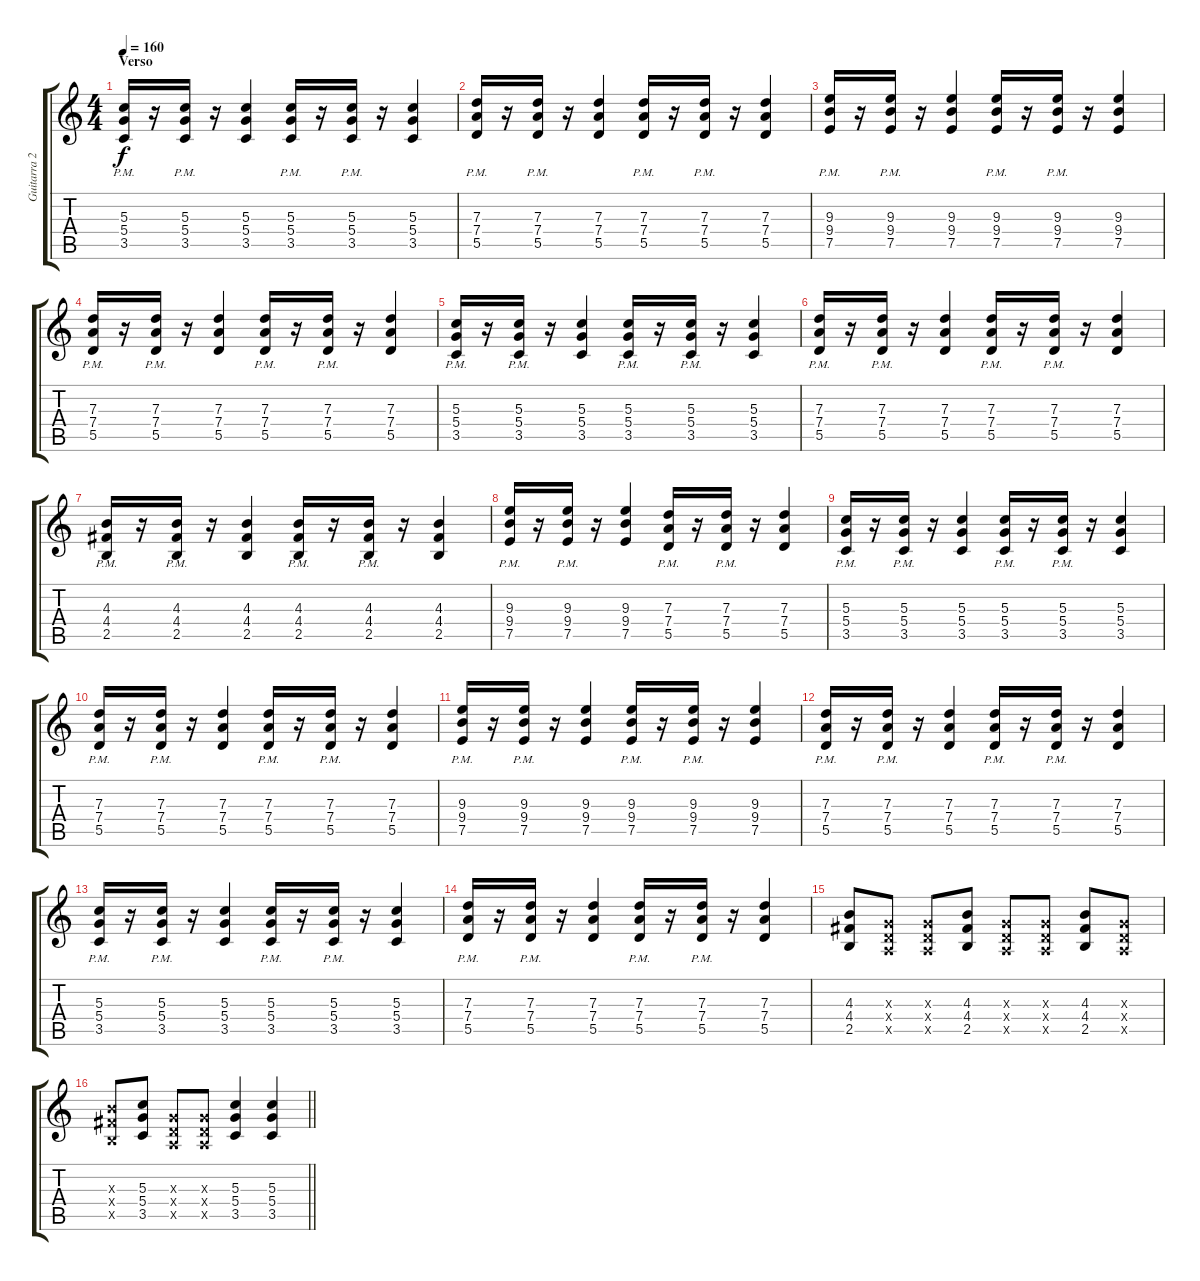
\track ("Guitarra 2" "Guitarra 2") {instrument distortionguitar}
\staff {score tabs}
\tuning (E4 B3 G3 D3 A2 E2) {hide}
\ts (4 4)
\section ("" "Verso")
\tempo 160
\clef g2
\ks c
(5.3{pm} 5.4 3.5{pm}).16{dy f} r.16 (5.3{pm} 5.4{pm} 3.5{pm}).16 r.16 (5.3 5.4 3.5).4 (5.3{pm} 5.4{pm} 3.5{pm}).16 r.16 (5.3{pm} 5.4{pm} 3.5{pm}).16 r.16 (5.3 5.4 3.5).4 |
(7.3{pm} 7.4{pm} 5.5{pm}).16 r.16 (7.3{pm} 7.4{pm} 5.5{pm}).16 r.16 (7.3 7.4 5.5).4 (7.3{pm} 7.4{pm} 5.5{pm}).16 r.16 (7.3{pm} 7.4{pm} 5.5{pm}).16 r.16 (7.3 7.4 5.5).4 |
(9.3{pm} 9.4{pm} 7.5{pm}).16 r.16 (9.3{pm} 9.4{pm} 7.5{pm}).16 r.16 (9.3 9.4 7.5).4 (9.3{pm} 9.4{pm} 7.5{pm}).16 r.16 (9.3{pm} 9.4{pm} 7.5{pm}).16 r.16 (9.3 9.4 7.5).4 |
(7.3{pm} 7.4{pm} 5.5{pm}).16 r.16 (7.3{pm} 7.4{pm} 5.5{pm}).16 r.16 (7.3 7.4 5.5).4 (7.3{pm} 7.4{pm} 5.5{pm}).16 r.16 (7.3{pm} 7.4{pm} 5.5{pm}).16 r.16 (7.3 7.4 5.5).4 |
(5.3{pm} 5.4 3.5{pm}).16 r.16 (5.3{pm} 5.4{pm} 3.5{pm}).16 r.16 (5.3 5.4 3.5).4 (5.3{pm} 5.4{pm} 3.5{pm}).16 r.16 (5.3{pm} 5.4{pm} 3.5{pm}).16 r.16 (5.3 5.4 3.5).4 |
(7.3{pm} 7.4{pm} 5.5{pm}).16 r.16 (7.3{pm} 7.4{pm} 5.5{pm}).16 r.16 (7.3 7.4 5.5).4 (7.3{pm} 7.4{pm} 5.5{pm}).16 r.16 (7.3{pm} 7.4{pm} 5.5{pm}).16 r.16 (7.3 7.4 5.5).4 |
(4.3{pm} 4.4{pm} 2.5{pm}).16 r.16 (4.3{pm} 4.4{pm} 2.5{pm}).16 r.16 (4.3 4.4 2.5).4 (4.3{pm} 4.4{pm} 2.5{pm}).16 r.16 (4.3{pm} 4.4{pm} 2.5{pm}).16 r.16 (4.3 4.4 2.5).4 |
(9.3{pm} 9.4{pm} 7.5{pm}).16 r.16 (9.3{pm} 9.4{pm} 7.5{pm}).16 r.16 (9.3 9.4 7.5).4 (7.3{pm} 7.4{pm} 5.5).16 r.16 (7.3{pm} 7.4{pm} 5.5{pm}).16 r.16 (7.3 7.4 5.5).4 |
(5.3{pm} 5.4 3.5{pm}).16 r.16 (5.3{pm} 5.4{pm} 3.5{pm}).16 r.16 (5.3 5.4 3.5).4 (5.3{pm} 5.4{pm} 3.5{pm}).16 r.16 (5.3{pm} 5.4{pm} 3.5{pm}).16 r.16 (5.3 5.4 3.5).4 |
(7.3{pm} 7.4{pm} 5.5{pm}).16 r.16 (7.3{pm} 7.4{pm} 5.5{pm}).16 r.16 (7.3 7.4 5.5).4 (7.3{pm} 7.4{pm} 5.5{pm}).16 r.16 (7.3{pm} 7.4{pm} 5.5{pm}).16 r.16 (7.3 7.4 5.5).4 |
(9.3{pm} 9.4{pm} 7.5{pm}).16 r.16 (9.3{pm} 9.4{pm} 7.5{pm}).16 r.16 (9.3 9.4 7.5).4 (9.3{pm} 9.4{pm} 7.5{pm}).16 r.16 (9.3{pm} 9.4{pm} 7.5{pm}).16 r.16 (9.3 9.4 7.5).4 |
(7.3{pm} 7.4{pm} 5.5{pm}).16 r.16 (7.3{pm} 7.4{pm} 5.5{pm}).16 r.16 (7.3 7.4 5.5).4 (7.3{pm} 7.4{pm} 5.5{pm}).16 r.16 (7.3{pm} 7.4{pm} 5.5{pm}).16 r.16 (7.3 7.4 5.5).4 |
(5.3{pm} 5.4 3.5{pm}).16 r.16 (5.3{pm} 5.4{pm} 3.5{pm}).16 r.16 (5.3 5.4 3.5).4 (5.3{pm} 5.4{pm} 3.5{pm}).16 r.16 (5.3{pm} 5.4{pm} 3.5{pm}).16 r.16 (5.3 5.4 3.5).4 |
(7.3{pm} 7.4{pm} 5.5{pm}).16 r.16 (7.3{pm} 7.4{pm} 5.5{pm}).16 r.16 (7.3 7.4 5.5).4 (7.3{pm} 7.4{pm} 5.5{pm}).16 r.16 (7.3{pm} 7.4{pm} 5.5{pm}).16 r.16 (7.3 7.4 5.5).4 |
(4.3 4.4 2.5).8 (0.3{x} 0.4{x} 0.5{x}).8 (0.3{x} 0.4{x} 0.5{x}).8 (4.3 4.4 2.5).8 (0.3{x} 0.4{x} 0.5{x}).8 (0.3{x} 0.4{x} 0.5{x}).8 (4.3 4.4 2.5).8 (0.3{x} 0.4{x} 0.5{x}).8 |
\barLineRight lightlight
(4.3{x} 4.4{x} 2.5{x}).8 (5.3 5.4 3.5).8 (0.3{x} 0.4{x} 0.5{x}).8 (0.3{x} 0.4{x} 0.5{x}).8 (5.3 5.4 3.5).4 (5.3 5.4 3.5).4
